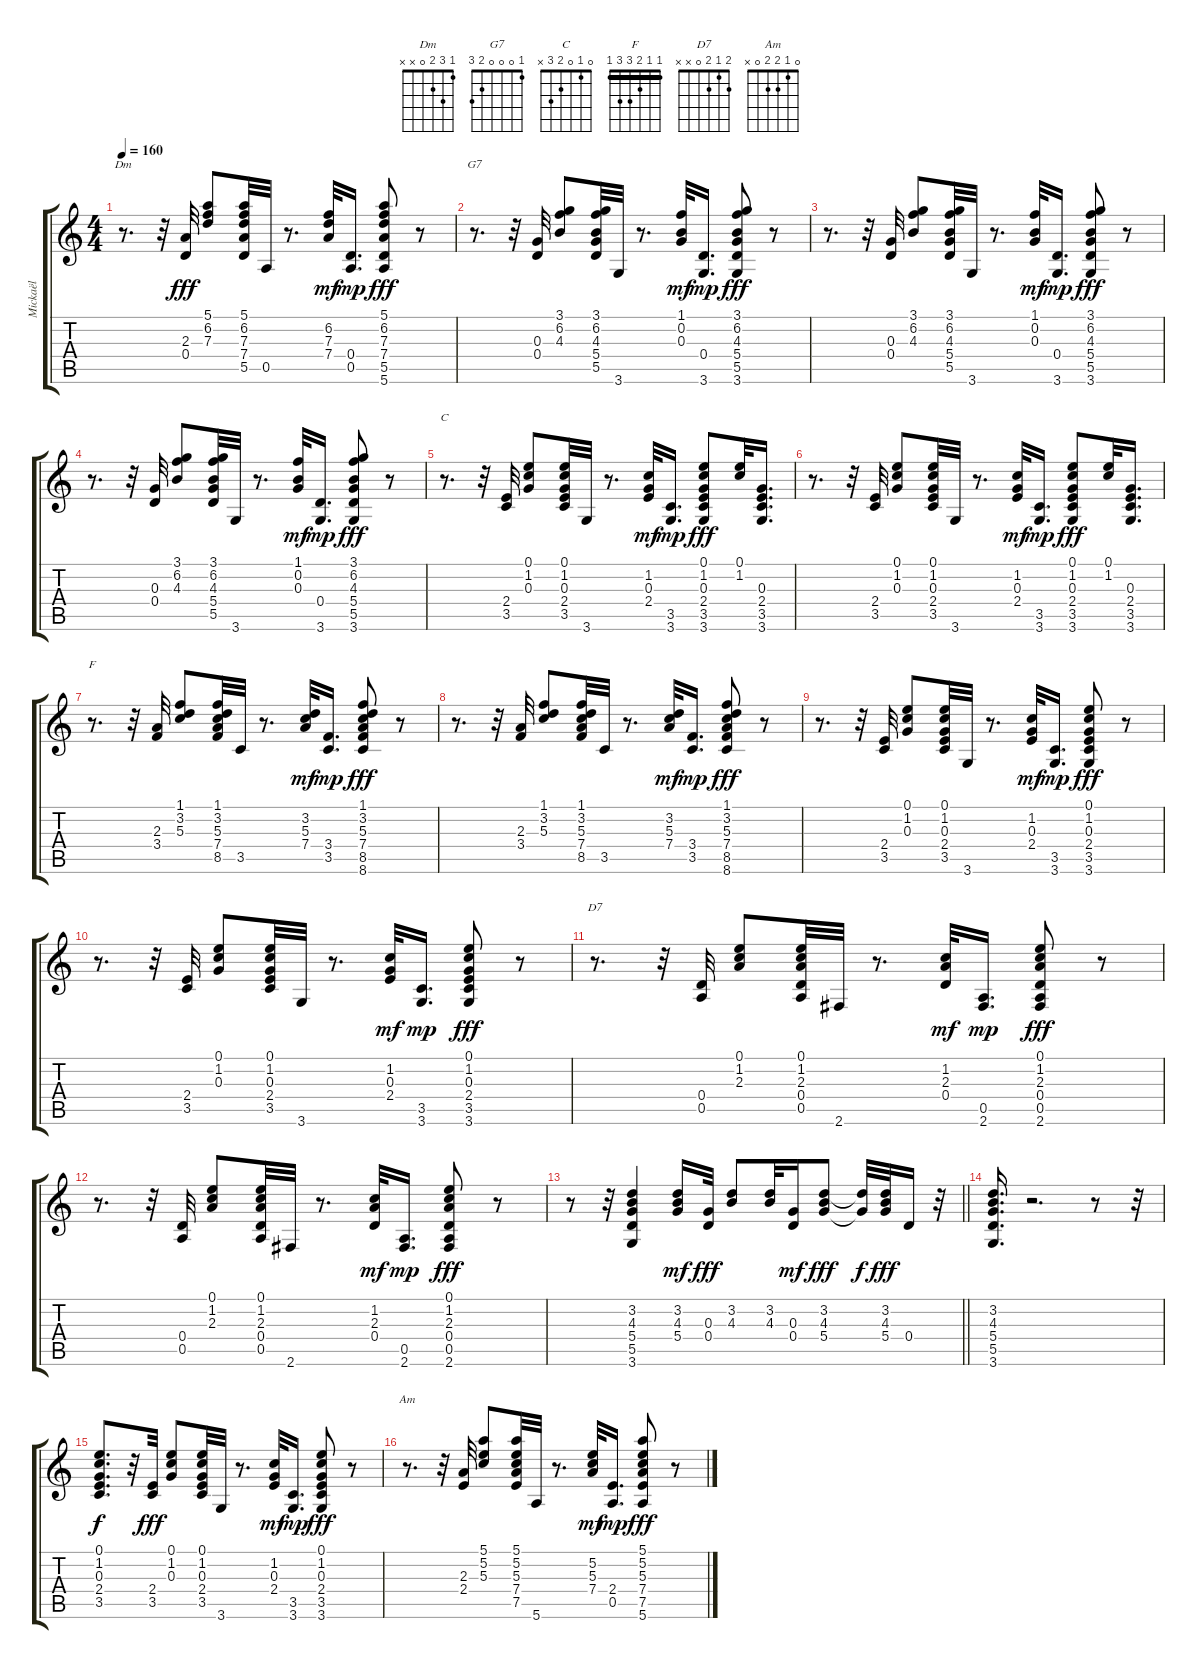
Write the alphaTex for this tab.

\track ("Mickaël" "Mickaël") {instrument electricguitarjazz}
\staff {score tabs}
\tuning (E4 B3 G3 D3 A2 E2) {hide}
\chord ("Dm" 1 3 2 0 x x)
\chord ("G7" 1 0 0 0 2 3)
\chord ("C" 0 1 0 2 3 x)
\chord ("F" 1 1 2 3 3 1) {barre 1}
\chord ("D7" 2 1 2 0 x x)
\chord ("Am" 0 1 2 2 0 x)
\ts (4 4)
\tempo 160
\clef g2
\ks c
r.8{d ch "Dm" dy fff} r.32 (2.3 0.4).32 (5.1 6.2 7.3).8 (5.1 6.2 7.3 7.4 5.5).32 0.5.32 r.8{d} (6.2 7.3 7.4).32{dy mf} (0.4 0.5).16{d dy mp} (5.1 6.2 7.3 7.4 5.5 5.6).8{dy fff} r.8 |
r.8{d ch "G7"} r.32 (0.3 0.4).32 (3.1 6.2 4.3).8 (3.1 6.2 4.3 5.4 5.5).32 3.6.32 r.8{d} (1.1 0.2 0.3).32{dy mf} (0.4 3.6).16{d dy mp} (3.1 6.2 4.3 5.4 5.5 3.6).8{dy fff} r.8 |
r.8{d} r.32 (0.3 0.4).32 (3.1 6.2 4.3).8 (3.1 6.2 4.3 5.4 5.5).32 3.6.32 r.8{d} (1.1 0.2 0.3).32{dy mf} (0.4 3.6).16{d dy mp} (3.1 6.2 4.3 5.4 5.5 3.6).8{dy fff} r.8 |
r.8{d} r.32 (0.3 0.4).32 (3.1 6.2 4.3).8 (3.1 6.2 4.3 5.4 5.5).32 3.6.32 r.8{d} (1.1 0.2 0.3).32{dy mf} (0.4 3.6).16{d dy mp} (3.1 6.2 4.3 5.4 5.5 3.6).8{dy fff} r.8 |
r.8{d ch "C"} r.32 (2.4 3.5).32 (0.1 1.2 0.3).8 (0.1 1.2 0.3 2.4 3.5).32 3.6.32 r.8{d} (1.2 0.3 2.4).32{dy mf} (3.5 3.6).16{d dy mp} (0.1 1.2 0.3 2.4 3.5 3.6).8{dy fff} (0.1 1.2).32 (0.3 2.4 3.5 3.6).16{d} |
r.8{d} r.32 (2.4 3.5).32 (0.1 1.2 0.3).8 (0.1 1.2 0.3 2.4 3.5).32 3.6.32 r.8{d} (1.2 0.3 2.4).32{dy mf} (3.5 3.6).16{d dy mp} (0.1 1.2 0.3 2.4 3.5 3.6).8{dy fff} (0.1 1.2).32 (0.3 2.4 3.5 3.6).16{d} |
r.8{d ch "F"} r.32 (2.3 3.4).32 (1.1 3.2 5.3).8 (1.1 3.2 5.3 7.4 8.5).32 3.5.32 r.8{d} (3.2 5.3 7.4).32{dy mf} (3.4 3.5).16{d dy mp} (1.1 3.2 5.3 7.4 8.5 8.6).8{dy fff} r.8 |
r.8{d} r.32 (2.3 3.4).32 (1.1 3.2 5.3).8 (1.1 3.2 5.3 7.4 8.5).32 3.5.32 r.8{d} (3.2 5.3 7.4).32{dy mf} (3.4 3.5).16{d dy mp} (1.1 3.2 5.3 7.4 8.5 8.6).8{dy fff} r.8 |
r.8{d} r.32 (2.4 3.5).32 (0.1 1.2 0.3).8 (0.1 1.2 0.3 2.4 3.5).32 3.6.32 r.8{d} (1.2 0.3 2.4).32{dy mf} (3.5 3.6).16{d dy mp} (0.1 1.2 0.3 2.4 3.5 3.6).8{dy fff} r.8 |
r.8{d} r.32 (2.4 3.5).32 (0.1 1.2 0.3).8 (0.1 1.2 0.3 2.4 3.5).32 3.6.32 r.8{d} (1.2 0.3 2.4).32{dy mf} (3.5 3.6).16{d dy mp} (0.1 1.2 0.3 2.4 3.5 3.6).8{dy fff} r.8 |
r.8{d ch "D7"} r.32 (0.4 0.5).32 (0.1 1.2 2.3).8 (0.1 1.2 2.3 0.4 0.5).32 2.6.32 r.8{d} (1.2 2.3 0.4).32{dy mf} (0.5 2.6).16{d dy mp} (0.1 1.2 2.3 0.4 0.5 2.6).8{dy fff} r.8 |
r.8{d} r.32 (0.4 0.5).32 (0.1 1.2 2.3).8 (0.1 1.2 2.3 0.4 0.5).32 2.6.32 r.8{d} (1.2 2.3 0.4).32{dy mf} (0.5 2.6).16{d dy mp} (0.1 1.2 2.3 0.4 0.5 2.6).8{dy fff} r.8 |
\barLineRight lightlight
r.8 r.32 (3.2 4.3 5.4 5.5 3.6).4 (3.2 4.3 5.4).16{dy mf} (0.3 0.4).32{dy fff} (3.2 4.3).8 (3.2 4.3).32 (0.3 0.4).16{dy mf} (3.2 4.3 5.4).8{dy fff} (3.2{t} 5.4{t}).32{dy f} (3.2 4.3 5.4).32{dy fff} 0.4.16 r.32 |
(3.2 4.3 5.4 5.5 3.6).16{d} r.2{d} r.8 r.32 |
(0.1 1.2 0.3 2.4 3.5).8{d dy f} r.32 (2.4 3.5).32{dy fff} (0.1 1.2 0.3).8 (0.1 1.2 0.3 2.4 3.5).32 3.6.32 r.8{d} (1.2 0.3 2.4).32{dy mf} (3.5 3.6).16{d dy mp} (0.1 1.2 0.3 2.4 3.5 3.6).8{dy fff} r.8 |
r.8{d ch "Am"} r.32 (2.3 2.4).32 (5.1 5.2 5.3).8 (5.1 5.2 5.3 7.4 7.5).32 5.6.32 r.8{d} (5.2 5.3 7.4).32{dy mf} (2.4 0.5).16{d dy mp} (5.1 5.2 5.3 7.4 7.5 5.6).8{dy fff} r.8
